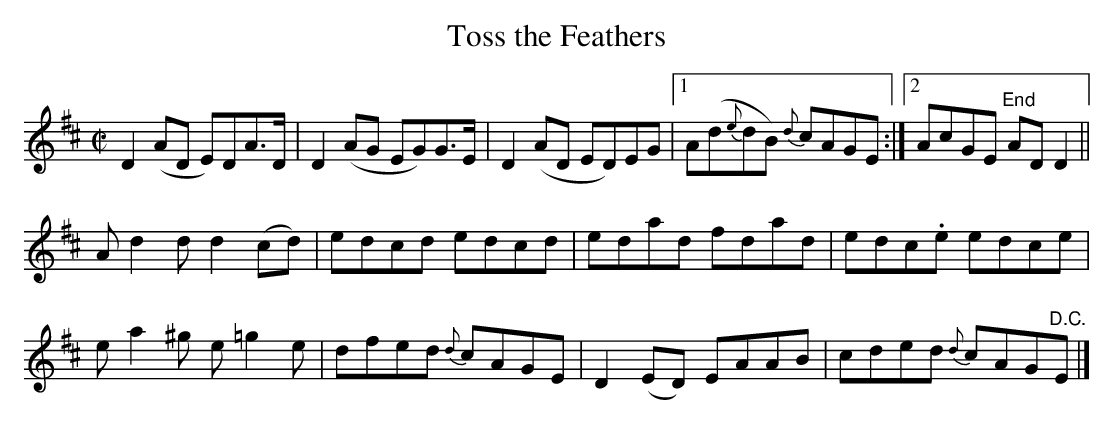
X:1
T: Toss the Feathers
M: C|
L: 1/8
K: D
D2(AD E)DA>D | D2(AG EG)G>E | D2(AD ED)EG |1 A(d{e}dB) {d}cAGE :|2 AcGE "End"ADD2 ||
Ad2dd2(cd) | edcd edcd | edad fdad | edc.e edce |
ea2^g e=g2e | dfed {d}cAGE | D2(ED) EAAB | cded {d}cAG"D.C."E |]
